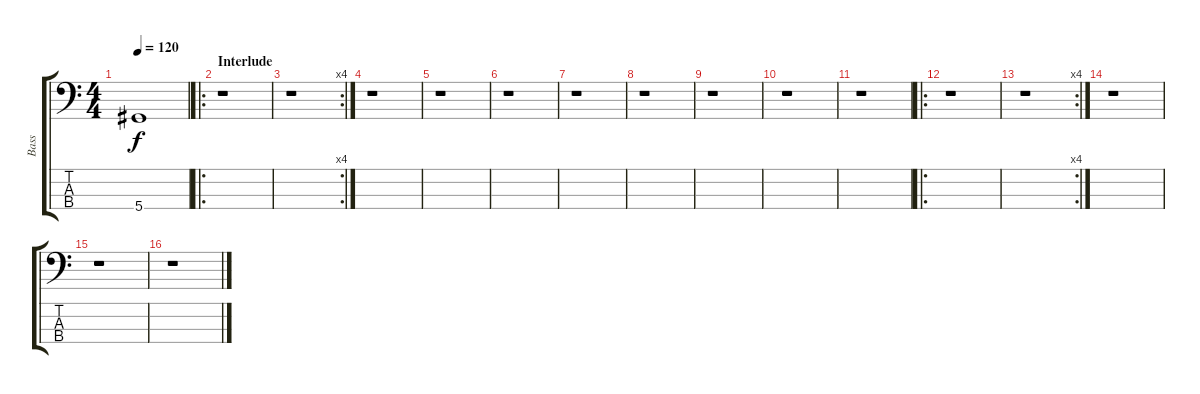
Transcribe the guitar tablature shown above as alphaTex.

\track ("Bass" "Bass") {instrument electricbasspick}
\staff {score tabs}
\tuning (Gb2 Db2 Ab1 Eb1) {hide}
\ts (4 4)
\tempo 120
\clef f4
\ks c
5.4{t}.1{dy f} |
\ro
\section ("" "Interlude")
r.1 |
\rc 4
r.1 |
r.1 |
r.1 |
r.1 |
r.1 |
r.1 |
r.1 |
r.1 |
r.1 |
\ro
r.1 |
\rc 4
r.1 |
r.1 |
r.1 |
r.1
